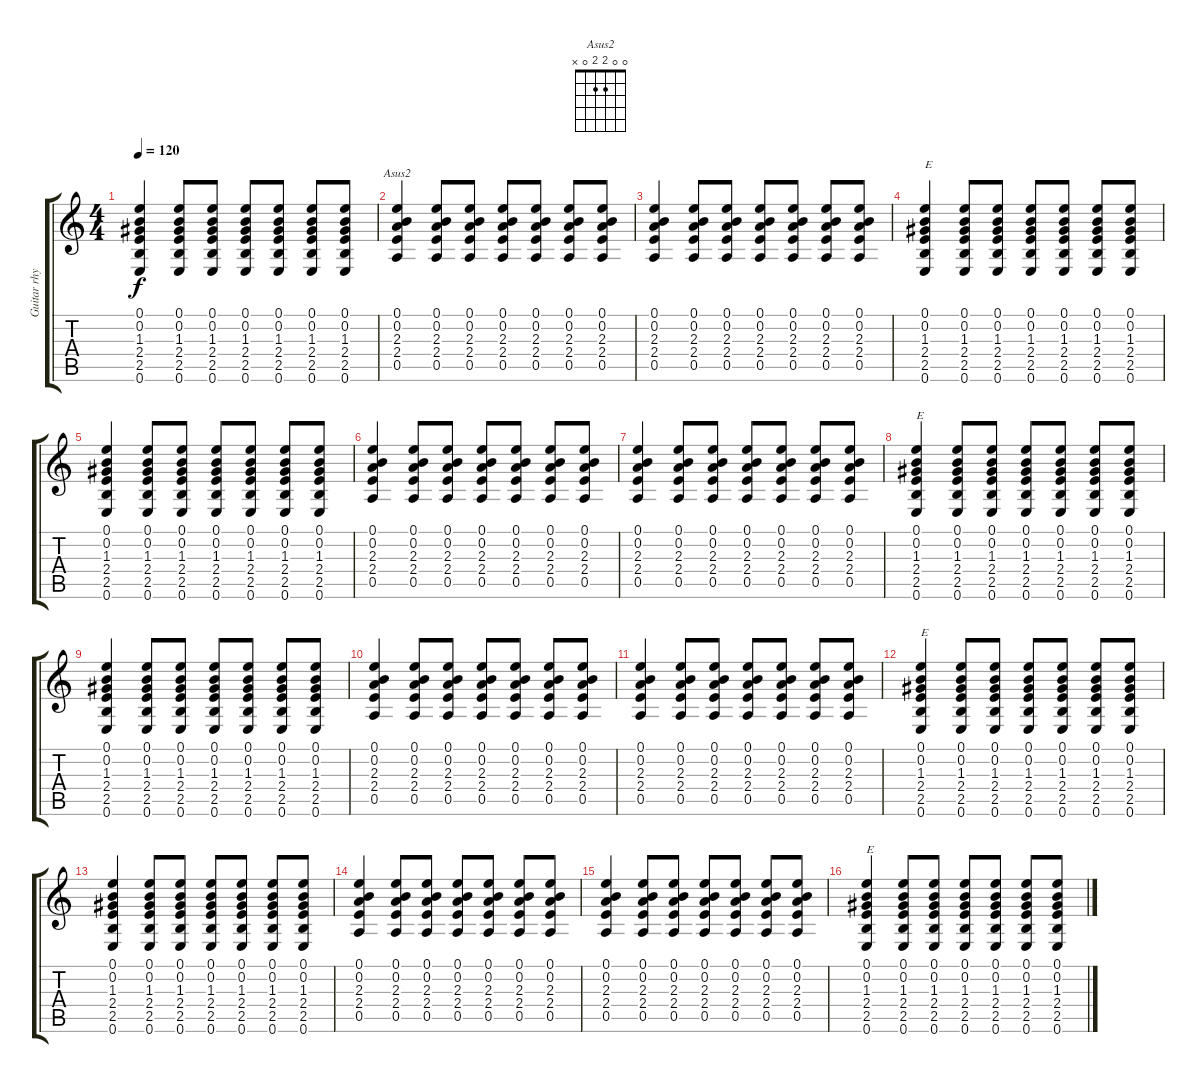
\track ("Guitar rhyth" "Guitar rhy") {instrument acousticguitarnylon}
\staff {score tabs}
\tuning (E4 B3 G3 D3 A2 E2) {hide}
\chord ("Asus2" 0 0 2 2 0 x)
\ts (4 4)
\tempo 120
\clef g2
\ks c
(0.1 0.2 1.3 2.4 2.5 0.6).4{dy f} (0.1 0.2 1.3 2.4 2.5 0.6).8 (0.1 0.2 1.3 2.4 2.5 0.6).8 (0.1 0.2 1.3 2.4 2.5 0.6).8 (0.1 0.2 1.3 2.4 2.5 0.6).8 (0.1 0.2 1.3 2.4 2.5 0.6).8 (0.1 0.2 1.3 2.4 2.5 0.6).8 |
(0.1 0.2 2.3 2.4 0.5).4{ch "Asus2"} (0.1 0.2 2.3 2.4 0.5).8 (0.1 0.2 2.3 2.4 0.5).8 (0.1 0.2 2.3 2.4 0.5).8 (0.1 0.2 2.3 2.4 0.5).8 (0.1 0.2 2.3 2.4 0.5).8 (0.1 0.2 2.3 2.4 0.5).8 |
(0.1 0.2 2.3 2.4 0.5).4 (0.1 0.2 2.3 2.4 0.5).8 (0.1 0.2 2.3 2.4 0.5).8 (0.1 0.2 2.3 2.4 0.5).8 (0.1 0.2 2.3 2.4 0.5).8 (0.1 0.2 2.3 2.4 0.5).8 (0.1 0.2 2.3 2.4 0.5).8 |
(0.1 0.2 1.3 2.4 2.5 0.6).4{txt "E"} (0.1 0.2 1.3 2.4 2.5 0.6).8 (0.1 0.2 1.3 2.4 2.5 0.6).8 (0.1 0.2 1.3 2.4 2.5 0.6).8 (0.1 0.2 1.3 2.4 2.5 0.6).8 (0.1 0.2 1.3 2.4 2.5 0.6).8 (0.1 0.2 1.3 2.4 2.5 0.6).8 |
(0.1 0.2 1.3 2.4 2.5 0.6).4 (0.1 0.2 1.3 2.4 2.5 0.6).8 (0.1 0.2 1.3 2.4 2.5 0.6).8 (0.1 0.2 1.3 2.4 2.5 0.6).8 (0.1 0.2 1.3 2.4 2.5 0.6).8 (0.1 0.2 1.3 2.4 2.5 0.6).8 (0.1 0.2 1.3 2.4 2.5 0.6).8 |
(0.1 0.2 2.3 2.4 0.5).4 (0.1 0.2 2.3 2.4 0.5).8 (0.1 0.2 2.3 2.4 0.5).8 (0.1 0.2 2.3 2.4 0.5).8 (0.1 0.2 2.3 2.4 0.5).8 (0.1 0.2 2.3 2.4 0.5).8 (0.1 0.2 2.3 2.4 0.5).8 |
(0.1 0.2 2.3 2.4 0.5).4 (0.1 0.2 2.3 2.4 0.5).8 (0.1 0.2 2.3 2.4 0.5).8 (0.1 0.2 2.3 2.4 0.5).8 (0.1 0.2 2.3 2.4 0.5).8 (0.1 0.2 2.3 2.4 0.5).8 (0.1 0.2 2.3 2.4 0.5).8 |
(0.1 0.2 1.3 2.4 2.5 0.6).4{txt "E"} (0.1 0.2 1.3 2.4 2.5 0.6).8 (0.1 0.2 1.3 2.4 2.5 0.6).8 (0.1 0.2 1.3 2.4 2.5 0.6).8 (0.1 0.2 1.3 2.4 2.5 0.6).8 (0.1 0.2 1.3 2.4 2.5 0.6).8 (0.1 0.2 1.3 2.4 2.5 0.6).8 |
(0.1 0.2 1.3 2.4 2.5 0.6).4 (0.1 0.2 1.3 2.4 2.5 0.6).8 (0.1 0.2 1.3 2.4 2.5 0.6).8 (0.1 0.2 1.3 2.4 2.5 0.6).8 (0.1 0.2 1.3 2.4 2.5 0.6).8 (0.1 0.2 1.3 2.4 2.5 0.6).8 (0.1 0.2 1.3 2.4 2.5 0.6).8 |
(0.1 0.2 2.3 2.4 0.5).4 (0.1 0.2 2.3 2.4 0.5).8 (0.1 0.2 2.3 2.4 0.5).8 (0.1 0.2 2.3 2.4 0.5).8 (0.1 0.2 2.3 2.4 0.5).8 (0.1 0.2 2.3 2.4 0.5).8 (0.1 0.2 2.3 2.4 0.5).8 |
(0.1 0.2 2.3 2.4 0.5).4 (0.1 0.2 2.3 2.4 0.5).8 (0.1 0.2 2.3 2.4 0.5).8 (0.1 0.2 2.3 2.4 0.5).8 (0.1 0.2 2.3 2.4 0.5).8 (0.1 0.2 2.3 2.4 0.5).8 (0.1 0.2 2.3 2.4 0.5).8 |
(0.1 0.2 1.3 2.4 2.5 0.6).4{txt "E"} (0.1 0.2 1.3 2.4 2.5 0.6).8 (0.1 0.2 1.3 2.4 2.5 0.6).8 (0.1 0.2 1.3 2.4 2.5 0.6).8 (0.1 0.2 1.3 2.4 2.5 0.6).8 (0.1 0.2 1.3 2.4 2.5 0.6).8 (0.1 0.2 1.3 2.4 2.5 0.6).8 |
(0.1 0.2 1.3 2.4 2.5 0.6).4 (0.1 0.2 1.3 2.4 2.5 0.6).8 (0.1 0.2 1.3 2.4 2.5 0.6).8 (0.1 0.2 1.3 2.4 2.5 0.6).8 (0.1 0.2 1.3 2.4 2.5 0.6).8 (0.1 0.2 1.3 2.4 2.5 0.6).8 (0.1 0.2 1.3 2.4 2.5 0.6).8 |
(0.1 0.2 2.3 2.4 0.5).4 (0.1 0.2 2.3 2.4 0.5).8 (0.1 0.2 2.3 2.4 0.5).8 (0.1 0.2 2.3 2.4 0.5).8 (0.1 0.2 2.3 2.4 0.5).8 (0.1 0.2 2.3 2.4 0.5).8 (0.1 0.2 2.3 2.4 0.5).8 |
(0.1 0.2 2.3 2.4 0.5).4 (0.1 0.2 2.3 2.4 0.5).8 (0.1 0.2 2.3 2.4 0.5).8 (0.1 0.2 2.3 2.4 0.5).8 (0.1 0.2 2.3 2.4 0.5).8 (0.1 0.2 2.3 2.4 0.5).8 (0.1 0.2 2.3 2.4 0.5).8 |
(0.1 0.2 1.3 2.4 2.5 0.6).4{txt "E"} (0.1 0.2 1.3 2.4 2.5 0.6).8 (0.1 0.2 1.3 2.4 2.5 0.6).8 (0.1 0.2 1.3 2.4 2.5 0.6).8 (0.1 0.2 1.3 2.4 2.5 0.6).8 (0.1 0.2 1.3 2.4 2.5 0.6).8 (0.1 0.2 1.3 2.4 2.5 0.6).8
